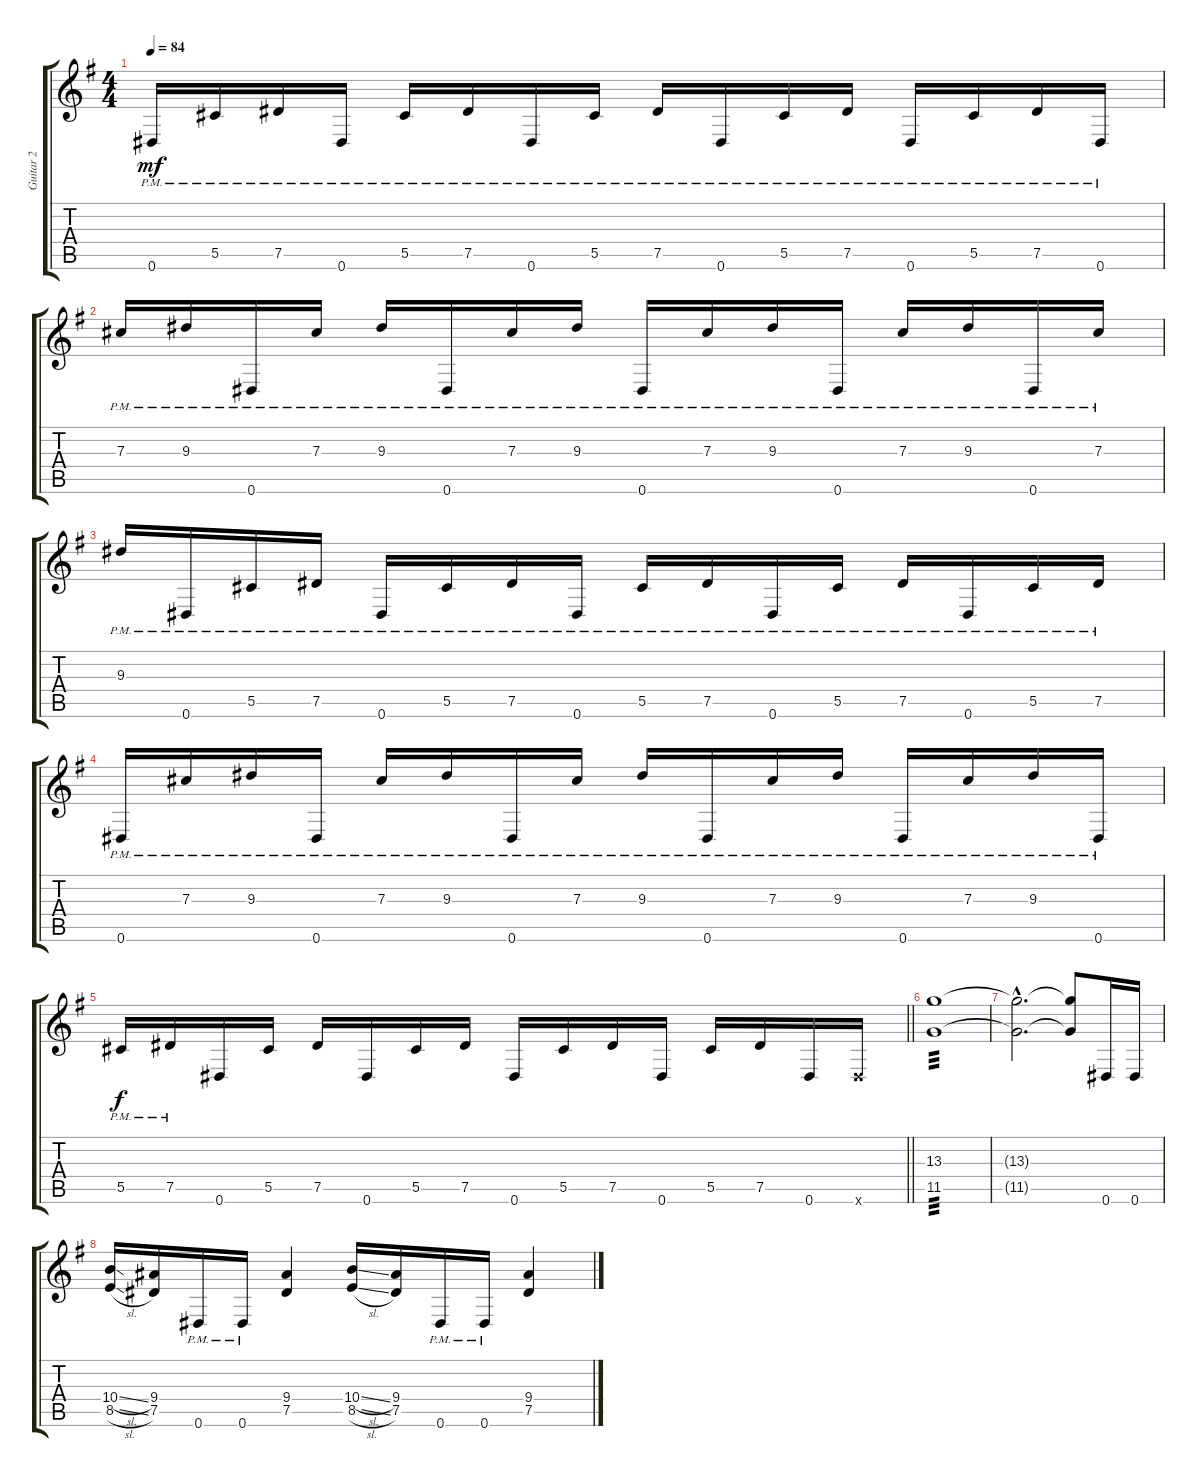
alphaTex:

\track ("Guitar 2" "Guitar 2") {instrument overdrivenguitar}
\staff {score tabs}
\tuning (Eb4 Bb3 Gb3 Db3 Ab2 Eb2) {hide}
\ts (4 4)
\tempo 84
\clef g2
\ks eminor
0.6{pm}.16{dy mf} 5.5{pm}.16 7.5{pm}.16 0.6{pm}.16 5.5{pm}.16 7.5{pm}.16 0.6{pm}.16 5.5{pm}.16 7.5{pm}.16 0.6{pm}.16 5.5{pm}.16 7.5{pm}.16 0.6{pm}.16 5.5{pm}.16 7.5{pm}.16 0.6{pm}.16 |
7.3{pm}.16 9.3{pm}.16 0.6{pm}.16 7.3{pm}.16 9.3{pm}.16 0.6{pm}.16 7.3{pm}.16 9.3{pm}.16 0.6{pm}.16 7.3{pm}.16 9.3{pm}.16 0.6{pm}.16 7.3{pm}.16 9.3{pm}.16 0.6{pm}.16 7.3{pm}.16 |
9.3{pm}.16 0.6{pm}.16 5.5{pm}.16 7.5{pm}.16 0.6{pm}.16 5.5{pm}.16 7.5{pm}.16 0.6{pm}.16 5.5{pm}.16 7.5{pm}.16 0.6{pm}.16 5.5{pm}.16 7.5{pm}.16 0.6{pm}.16 5.5{pm}.16 7.5{pm}.16 |
0.6{pm}.16 7.3{pm}.16 9.3{pm}.16 0.6{pm}.16 7.3{pm}.16 9.3{pm}.16 0.6{pm}.16 7.3{pm}.16 9.3{pm}.16 0.6{pm}.16 7.3{pm}.16 9.3{pm}.16 0.6{pm}.16 7.3{pm}.16 9.3{pm}.16 0.6{pm}.16 |
\barLineRight lightlight
5.5{pm}.16{dy f} 7.5{pm}.16 0.6.16 5.5.16 7.5.16 0.6.16 5.5.16 7.5.16 0.6.16 5.5.16 7.5.16 0.6.16 5.5.16 7.5.16 0.6.16 0.6{x}.16 |
(13.3 11.5).1{tp 3} |
(13.3{hac t} 11.5{hac t}).2{d} (13.3{t} 11.5{t}).8 0.6.16 0.6.16 |
(10.4{sl} 8.5{sl}).16 (9.4 7.5).16 0.6{pm}.16 0.6{pm}.16 (9.4 7.5).4 (10.4{sl} 8.5{sl}).16 (9.4 7.5).16 0.6{pm}.16 0.6{pm}.16 (9.4 7.5).4
